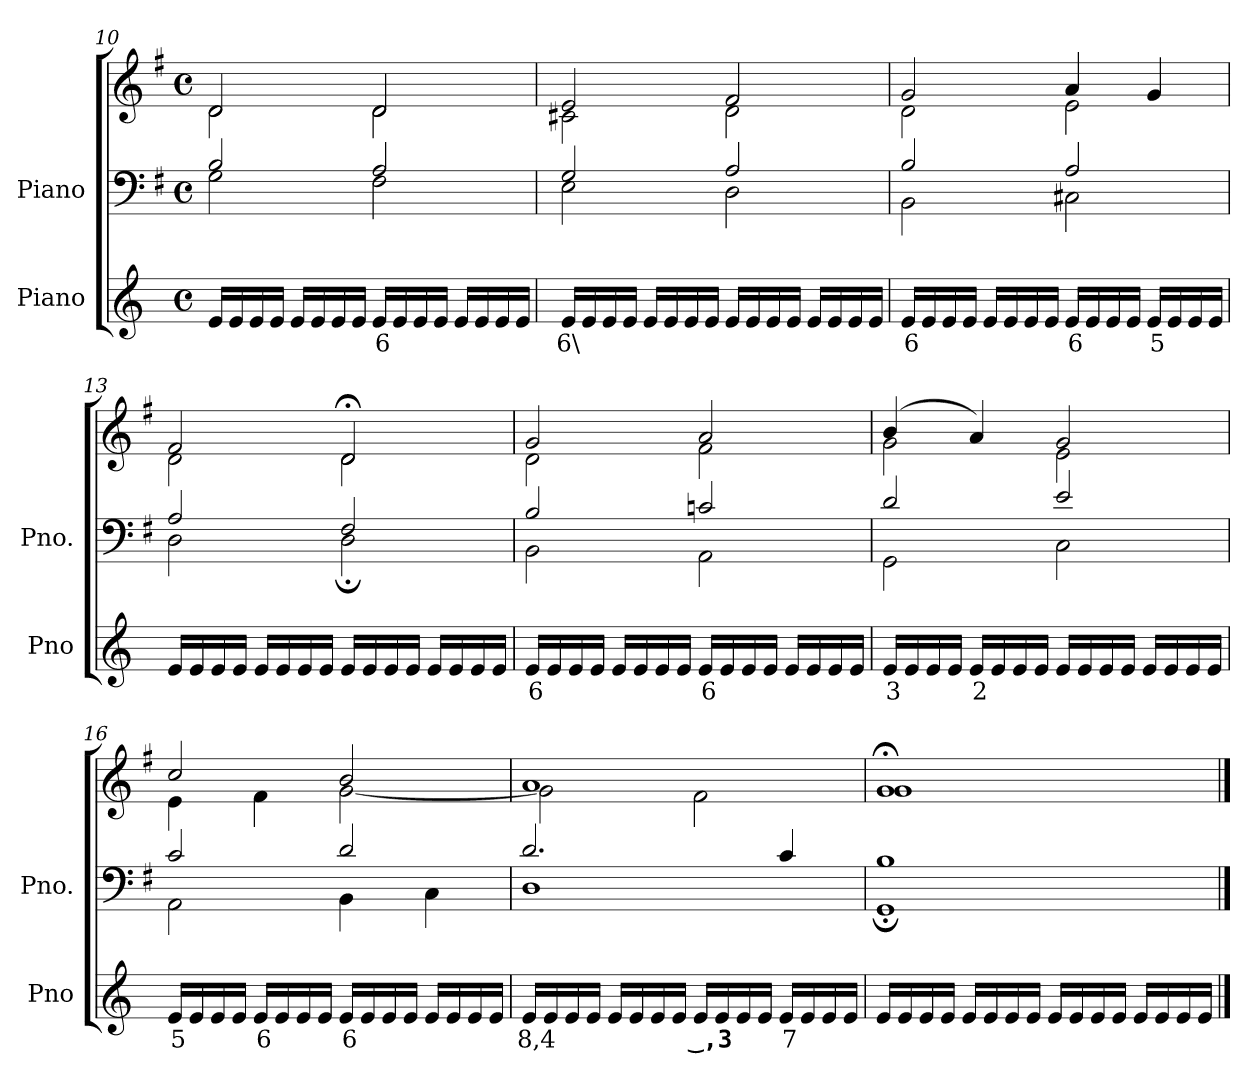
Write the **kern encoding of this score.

**kern	**text	**kern	**kern
*part2	*part2	*part1	*part1
*staff3	*staff3	*staff2	*staff1
*I"Piano	*	*I"Piano	*
*I'Pno	*	*I'Pno.	*
*clefG2	*	*clefF4	*clefG2
*k[]	*	*k[f#]	*k[f#]
*M4/4	*	*M4/4	*M4/4
*met(c)	*	*met(c)	*met(c)
=10	=10	=10	=10
*	*	*^	*^
16e/LL	.	2B/	2G\	2d/	2d\
16e/	.	.	.	.	.
16e/	.	.	.	.	.
16e/JJ	.	.	.	.	.
16e/LL	.	.	.	.	.
16e/	.	.	.	.	.
16e/	.	.	.	.	.
16e/JJ	.	.	.	.	.
!	!LO:LY:b	!	!	!	!
16e/LL	6	2A/	2F#\	2d/	2d\
16e/	.	.	.	.	.
16e/	.	.	.	.	.
16e/JJ	.	.	.	.	.
16e/LL	.	.	.	.	.
16e/	.	.	.	.	.
16e/	.	.	.	.	.
16e/JJ	.	.	.	.	.
=11	=11	=11	=11	=11	=11
!	!LO:LY:b	!	!	!	!
16e/LL	6\	2G/	2E\	2e/	2c#X\
16e/	.	.	.	.	.
16e/	.	.	.	.	.
16e/JJ	.	.	.	.	.
16e/LL	.	.	.	.	.
16e/	.	.	.	.	.
16e/	.	.	.	.	.
16e/JJ	.	.	.	.	.
16e/LL	.	2A/	2D\	2f#/	2d\
16e/	.	.	.	.	.
16e/	.	.	.	.	.
16e/JJ	.	.	.	.	.
16e/LL	.	.	.	.	.
16e/	.	.	.	.	.
16e/	.	.	.	.	.
16e/JJ	.	.	.	.	.
=12	=12	=12	=12	=12	=12
!	!LO:LY:b	!	!	!	!
16e/LL	6	2B/	2BB\	2g/	2d\
16e/	.	.	.	.	.
16e/	.	.	.	.	.
16e/JJ	.	.	.	.	.
16e/LL	.	.	.	.	.
16e/	.	.	.	.	.
16e/	.	.	.	.	.
16e/JJ	.	.	.	.	.
!	!LO:LY:b	!	!	!	!
16e/LL	6	2A/	2C#X\	4a/	2e\
16e/	.	.	.	.	.
16e/	.	.	.	.	.
16e/JJ	.	.	.	.	.
!	!LO:LY:b	!	!	!	!
16e/LL	5	.	.	4g/	.
16e/	.	.	.	.	.
16e/	.	.	.	.	.
16e/JJ	.	.	.	.	.
=13	=13	=13	=13	=13	=13
16e/LL	.	2A/	2D\	2f#/	2d\
16e/	.	.	.	.	.
16e/	.	.	.	.	.
16e/JJ	.	.	.	.	.
16e/LL	.	.	.	.	.
16e/	.	.	.	.	.
16e/	.	.	.	.	.
16e/JJ	.	.	.	.	.
16e/LL	.	2F#/	2D;\	2d;</	2d\
16e/	.	.	.	.	.
16e/	.	.	.	.	.
16e/JJ	.	.	.	.	.
16e/LL	.	.	.	.	.
16e/	.	.	.	.	.
16e/	.	.	.	.	.
16e/JJ	.	.	.	.	.
=14	=14	=14	=14	=14	=14
!	!LO:LY:b	!	!	!	!
16e/LL	6	2B/	2BB\	2g/	2d\
16e/	.	.	.	.	.
16e/	.	.	.	.	.
16e/JJ	.	.	.	.	.
16e/LL	.	.	.	.	.
16e/	.	.	.	.	.
16e/	.	.	.	.	.
16e/JJ	.	.	.	.	.
!	!LO:LY:b	!	!	!	!
16e/LL	6	2cn/	2AA\	2a/	2f#\
16e/	.	.	.	.	.
16e/	.	.	.	.	.
16e/JJ	.	.	.	.	.
16e/LL	.	.	.	.	.
16e/	.	.	.	.	.
16e/	.	.	.	.	.
16e/JJ	.	.	.	.	.
=15	=15	=15	=15	=15	=15
!	!LO:LY:b	!	!	!	!
16e/LL	3	2d/	2GG\	(>4b/	2g\
16e/	.	.	.	.	.
16e/	.	.	.	.	.
16e/JJ	.	.	.	.	.
!	!LO:LY:b	!	!	!	!
16e/LL	2	.	.	4a/)	.
16e/	.	.	.	.	.
16e/	.	.	.	.	.
16e/JJ	.	.	.	.	.
16e/LL	.	2e/	2C\	2g/	2e\
16e/	.	.	.	.	.
16e/	.	.	.	.	.
16e/JJ	.	.	.	.	.
16e/LL	.	.	.	.	.
16e/	.	.	.	.	.
16e/	.	.	.	.	.
16e/JJ	.	.	.	.	.
=16	=16	=16	=16	=16	=16
!	!LO:LY:b	!	!	!	!
16e/LL	5	2c/	2AA\	2cc/	4e\
16e/	.	.	.	.	.
16e/	.	.	.	.	.
16e/JJ	.	.	.	.	.
!	!LO:LY:b	!	!	!	!
16e/LL	6	.	.	.	4f#\
16e/	.	.	.	.	.
16e/	.	.	.	.	.
16e/JJ	.	.	.	.	.
!	!LO:LY:b	!	!	!	!
16e/LL	6	2d/	4BB\	2b/	[2g\
16e/	.	.	.	.	.
16e/	.	.	.	.	.
16e/JJ	.	.	.	.	.
!	!LO:LY:b	!	!	!	!
16e/LL	_	.	4C\	.	.
16e/	.	.	.	.	.
16e/	.	.	.	.	.
16e/JJ	.	.	.	.	.
=17	=17	=17	=17	=17	=17
!	!LO:LY:b	!	!	!	!
16e/LL	8,4	2.d/	1D	1a	2g\]
16e/	.	.	.	.	.
16e/	.	.	.	.	.
16e/JJ	.	.	.	.	.
16e/LL	.	.	.	.	.
16e/	.	.	.	.	.
16e/	.	.	.	.	.
16e/JJ	.	.	.	.	.
!	!LO:LY:b	!	!	!	!
16e/LL	_,3	.	.	.	2f#\
16e/	.	.	.	.	.
16e/	.	.	.	.	.
16e/JJ	.	.	.	.	.
!	!LO:LY:b	!	!	!	!
16e/LL	7	4c/	.	.	.
16e/	.	.	.	.	.
16e/	.	.	.	.	.
16e/JJ	.	.	.	.	.
=18	=18	=18	=18	=18	=18
16e/LL	.	1B	1GG;	1g;<	1g
16e/	.	.	.	.	.
16e/	.	.	.	.	.
16e/JJ	.	.	.	.	.
16e/LL	.	.	.	.	.
16e/	.	.	.	.	.
16e/	.	.	.	.	.
16e/JJ	.	.	.	.	.
16e/LL	.	.	.	.	.
16e/	.	.	.	.	.
16e/	.	.	.	.	.
16e/JJ	.	.	.	.	.
16e/LL	.	.	.	.	.
16e/	.	.	.	.	.
16e/	.	.	.	.	.
16e/JJ	.	.	.	.	.
*	*	*v	*v	*	*
*	*	*	*v	*v
==	==	==	==
*-	*-	*-	*-
